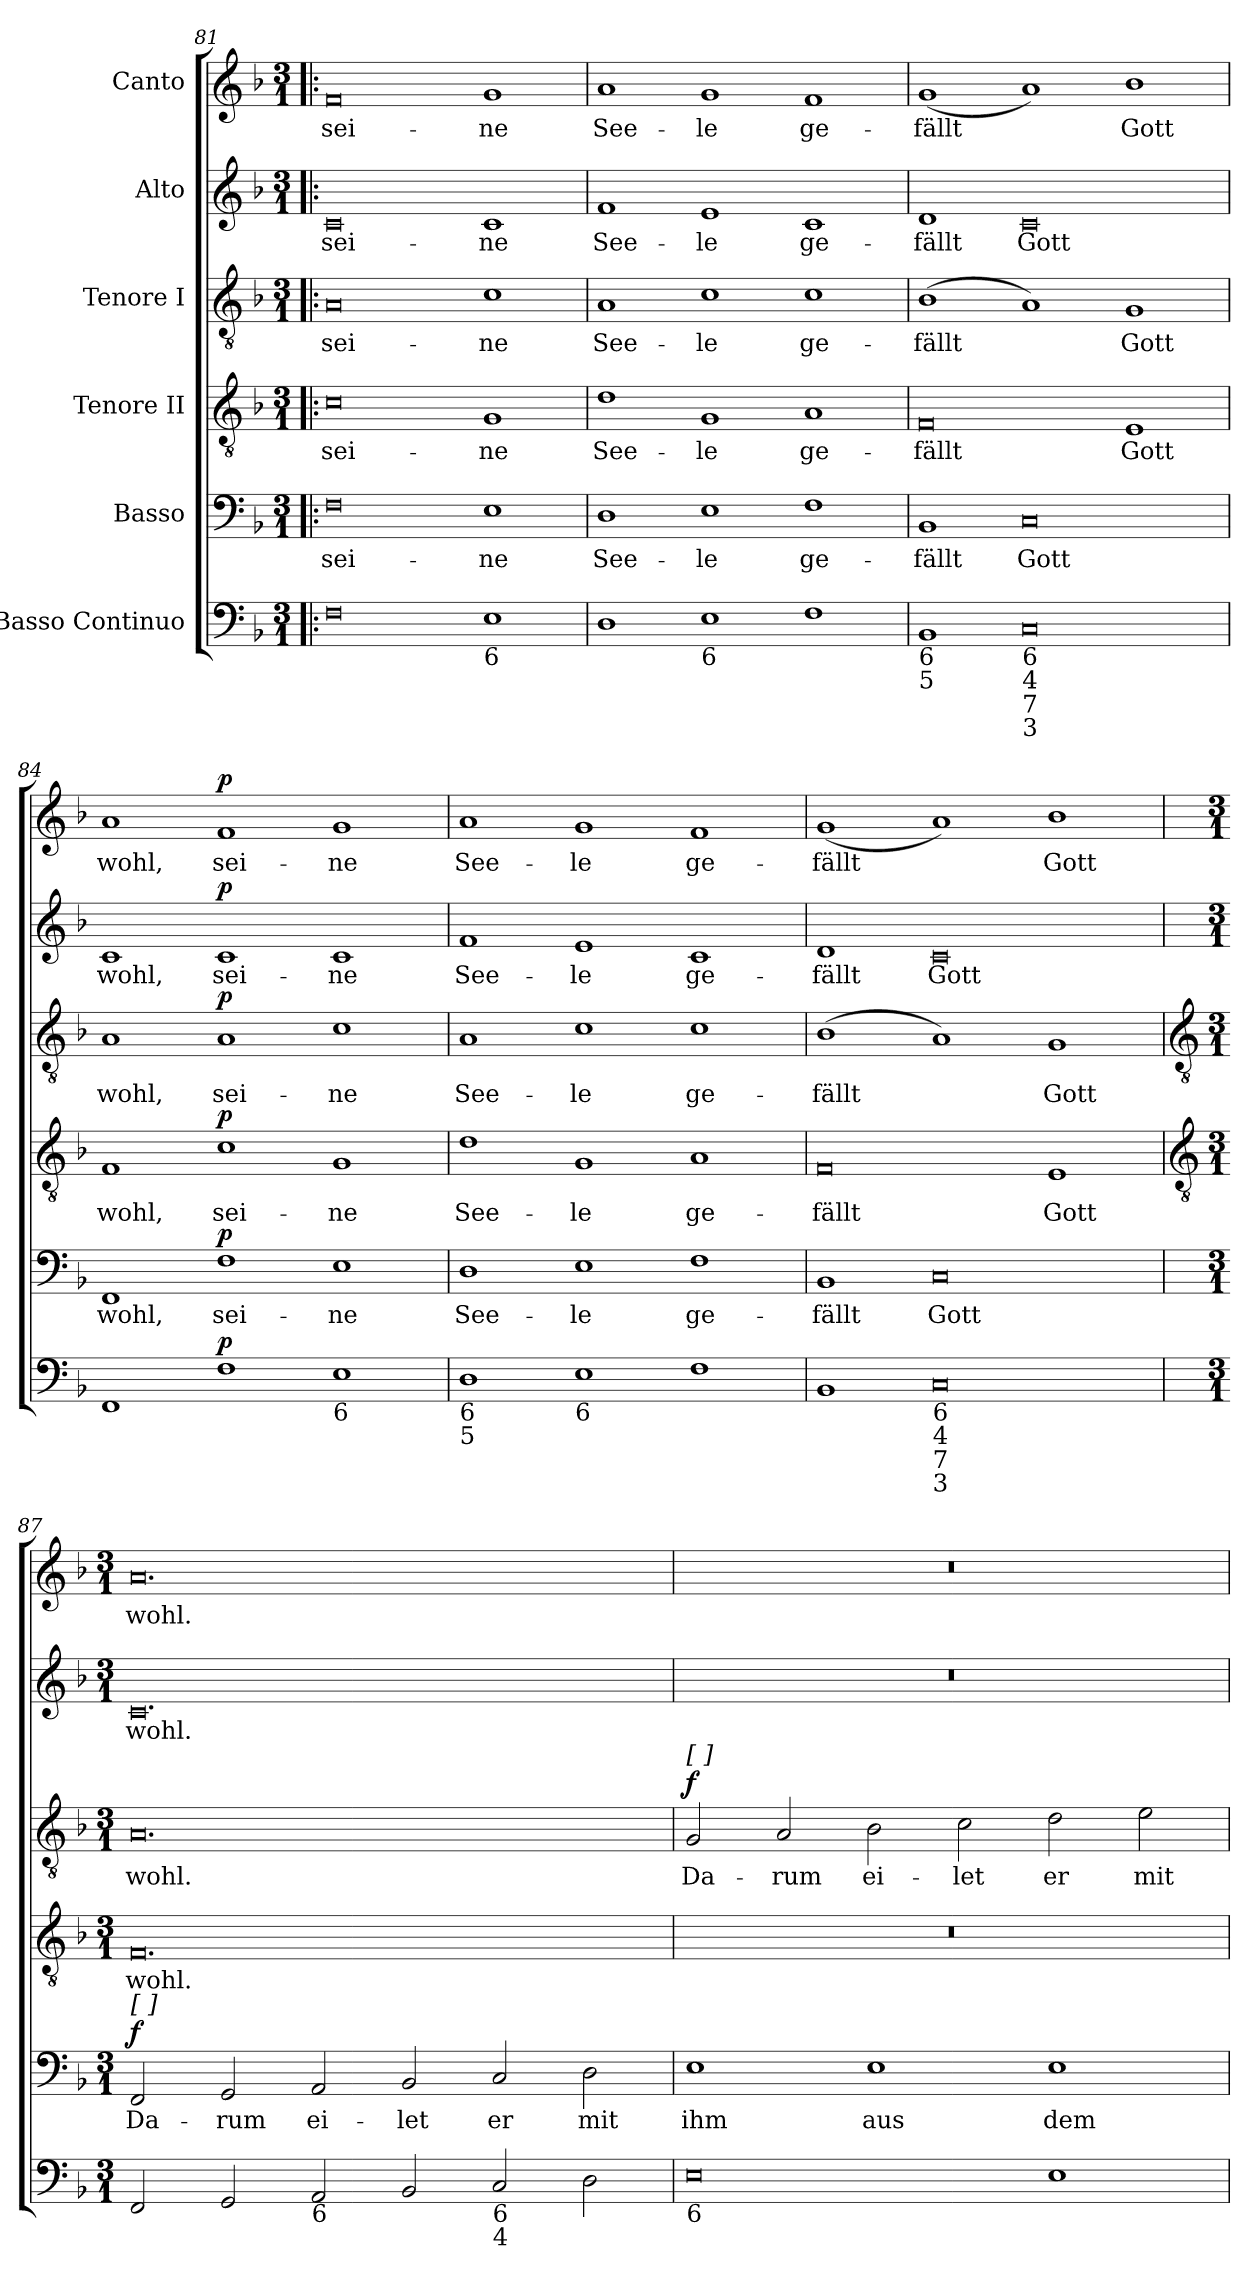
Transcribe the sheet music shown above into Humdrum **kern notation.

**kern	**dynam	**kern	**text	**dynam	**kern	**text	**dynam	**kern	**text	**dynam	**kern	**text	**dynam	**kern	**text	**dynam
*part6	*part6	*part5	*part5	*part5	*part4	*part4	*part4	*part3	*part3	*part3	*part2	*part2	*part2	*part1	*part1	*part1
*staff6	*staff6	*staff5	*staff5	*staff5	*staff4	*staff4	*staff4	*staff3	*staff3	*staff3	*staff2	*staff2	*staff2	*staff1	*staff1	*staff1
*I"Basso Continuo	*	*I"Basso	*	*	*I"Tenore II	*	*	*I"Tenore I	*	*	*I"Alto	*	*	*I"Canto	*	*
*clefF4	*	*clefF4	*	*	*clefGv2	*	*	*clefGv2	*	*	*clefG2	*	*	*clefG2	*	*
*k[b-]	*	*k[b-]	*	*	*k[b-]	*	*	*k[b-]	*	*	*k[b-]	*	*	*k[b-]	*	*
*F:	*	*F:	*	*	*F:	*	*	*F:	*	*	*F:	*	*	*F:	*	*
*M3/1	*	*M3/1	*	*	*M3/1	*	*	*M3/1	*	*	*M3/1	*	*	*M3/1	*	*
=81!|:	=81!|:	=81!|:	=81!|:	=81!|:	=81!|:	=81!|:	=81!|:	=81!|:	=81!|:	=81!|:	=81!|:	=81!|:	=81!|:	=81!|:	=81!|:	=81!|:
!	!	!	!LO:LY:b	!	!	!LO:LY:b	!	!	!LO:LY:b	!	!	!LO:LY:b	!	!	!LO:LY:b	!
0F	.	0F	sei-	.	0c	sei-	.	0A	sei-	.	0c	sei-	.	0f	sei-	.
!LO:TX:b:t=6	!	!	!	!	!	!	!	!	!	!	!	!	!	!	!	!
!	!	!	!LO:LY:b	!	!	!LO:LY:b	!	!	!LO:LY:b	!	!	!LO:LY:b	!	!	!LO:LY:b	!
1E	.	1E	-ne	.	1G	-ne	.	1c	-ne	.	1c	-ne	.	1g	-ne	.
=82	=82	=82	=82	=82	=82	=82	=82	=82	=82	=82	=82	=82	=82	=82	=82	=82
!	!	!	!LO:LY:b	!	!	!LO:LY:b	!	!	!LO:LY:b	!	!	!LO:LY:b	!	!	!LO:LY:b	!
1D	.	1D	See-	.	1d	See-	.	1A	See-	.	1f	See-	.	1a	See-	.
!LO:TX:b:t=6	!	!	!	!	!	!	!	!	!	!	!	!	!	!	!	!
!	!	!	!LO:LY:b	!	!	!LO:LY:b	!	!	!LO:LY:b	!	!	!LO:LY:b	!	!	!LO:LY:b	!
1E	.	1E	-le	.	1G	-le	.	1c	-le	.	1e	-le	.	1g	-le	.
!	!	!	!LO:LY:b	!	!	!LO:LY:b	!	!	!LO:LY:b	!	!	!LO:LY:b	!	!	!LO:LY:b	!
1F	.	1F	ge-	.	1A	ge-	.	1c	ge-	.	1c	ge-	.	1f	ge-	.
=83	=83	=83	=83	=83	=83	=83	=83	=83	=83	=83	=83	=83	=83	=83	=83	=83
!LO:TX:b:t=6\n5	!	!	!	!	!	!	!	!	!	!	!	!	!	!	!	!
!	!	!	!LO:LY:b	!	!	!LO:LY:b	!	!	!LO:LY:b	!	!	!LO:LY:b	!	!	!LO:LY:b	!
1BB-	.	1BB-	-fällt	.	0F	-fällt	.	(<1B-	-fällt	.	1d	-fällt	.	(<1g	-fällt	.
!LO:TX:b:t=6\n4	!	!	!	!	!	!	!	!	!	!	!	!	!	!	!	!
!LO:TX:b:t=7\n3	!	!	!	!	!	!	!	!	!	!	!	!	!	!	!	!
!	!	!	!LO:LY:b	!	!	!	!	!	!	!	!	!LO:LY:b	!	!	!	!
0C	.	0C	Gott	.	.	.	.	1A)	.	.	0c	Gott	.	1a)	.	.
!	!	!	!	!	!	!LO:LY:b	!	!	!LO:LY:b	!	!	!	!	!	!LO:LY:b	!
.	.	.	.	.	1E	Gott	.	1G	Gott	.	.	.	.	1b-	Gott	.
=84	=84	=84	=84	=84	=84	=84	=84	=84	=84	=84	=84	=84	=84	=84	=84	=84
!	!	!	!LO:LY:b	!	!	!LO:LY:b	!	!	!LO:LY:b	!	!	!LO:LY:b	!	!	!LO:LY:b	!
1FF	.	1FF	wohl,	.	1F	wohl,	.	1A	wohl,	.	1c	wohl,	.	1a	wohl,	.
!	!LO:DY:a	!	!LO:LY:b	!LO:DY:a	!	!LO:LY:b	!LO:DY:a	!	!LO:LY:b	!LO:DY:a	!	!LO:LY:b	!LO:DY:a	!	!LO:LY:b	!LO:DY:a
1F	p	1F	sei-	p	1c	sei-	p	1A	sei-	p	1c	sei-	p	1f	sei-	p
!LO:TX:b:t=6	!	!	!	!	!	!	!	!	!	!	!	!	!	!	!	!
!	!	!	!LO:LY:b	!	!	!LO:LY:b	!	!	!LO:LY:b	!	!	!LO:LY:b	!	!	!LO:LY:b	!
1E	.	1E	-ne	.	1G	-ne	.	1c	-ne	.	1c	-ne	.	1g	-ne	.
=85	=85	=85	=85	=85	=85	=85	=85	=85	=85	=85	=85	=85	=85	=85	=85	=85
!LO:TX:b:t=6\n5	!	!	!	!	!	!	!	!	!	!	!	!	!	!	!	!
!	!	!	!LO:LY:b	!	!	!LO:LY:b	!	!	!LO:LY:b	!	!	!LO:LY:b	!	!	!LO:LY:b	!
1D	.	1D	See-	.	1d	See-	.	1A	See-	.	1f	See-	.	1a	See-	.
!LO:TX:b:t=6	!	!	!	!	!	!	!	!	!	!	!	!	!	!	!	!
!	!	!	!LO:LY:b	!	!	!LO:LY:b	!	!	!LO:LY:b	!	!	!LO:LY:b	!	!	!LO:LY:b	!
1E	.	1E	-le	.	1G	-le	.	1c	-le	.	1e	-le	.	1g	-le	.
!	!	!	!LO:LY:b	!	!	!LO:LY:b	!	!	!LO:LY:b	!	!	!LO:LY:b	!	!	!LO:LY:b	!
1F	.	1F	ge-	.	1A	ge-	.	1c	ge-	.	1c	ge-	.	1f	ge-	.
=86	=86	=86	=86	=86	=86	=86	=86	=86	=86	=86	=86	=86	=86	=86	=86	=86
!	!	!	!LO:LY:b	!	!	!LO:LY:b	!	!	!LO:LY:b	!	!	!LO:LY:b	!	!	!LO:LY:b	!
1BB-	.	1BB-	-fällt	.	0F	-fällt	.	(<1B-	-fällt	.	1d	-fällt	.	(<1g	-fällt	.
!LO:TX:b:t=6\n4	!	!	!	!	!	!	!	!	!	!	!	!	!	!	!	!
!LO:TX:b:t=7\n3	!	!	!	!	!	!	!	!	!	!	!	!	!	!	!	!
!	!	!	!LO:LY:b	!	!	!	!	!	!	!	!	!LO:LY:b	!	!	!	!
0C	.	0C	Gott	.	.	.	.	1A)	.	.	0c	Gott	.	1a)	.	.
!	!	!	!	!	!	!LO:LY:b	!	!	!LO:LY:b	!	!	!	!	!	!LO:LY:b	!
.	.	.	.	.	1E	Gott	.	1G	Gott	.	.	.	.	1b-	Gott	.
!!LO:LB:g=z
=87	=87	=87	=87	=87	=87	=87	=87	=87	=87	=87	=87	=87	=87	=87	=87	=87
*	*	*	*	*	*clefGv2	*	*	*clefGv2	*	*	*	*	*	*	*	*
*M3/1	*	*M3/1	*	*	*M3/1	*	*	*M3/1	*	*	*M3/1	*	*	*M3/1	*	*
!	!	!LO:TX:a:t=[   ]	!	!	!	!	!	!	!	!	!	!	!	!	!	!
!	!	!	!LO:LY:b	!LO:DY:a	!	!LO:LY:b	!	!	!LO:LY:b	!	!	!LO:LY:b	!	!	!LO:LY:b	!
2FF	.	2FF	Da-	f	0.F	wohl.	.	0.A	wohl.	.	0.c	wohl.	.	0.a	wohl.	.
!	!	!	!LO:LY:b	!	!	!	!	!	!	!	!	!	!	!	!	!
2GG	.	2GG	-rum	.	.	.	.	.	.	.	.	.	.	.	.	.
!LO:TX:b:t=6	!	!	!	!	!	!	!	!	!	!	!	!	!	!	!	!
!	!	!	!LO:LY:b	!	!	!	!	!	!	!	!	!	!	!	!	!
2AA	.	2AA	ei-	.	.	.	.	.	.	.	.	.	.	.	.	.
!	!	!	!LO:LY:b	!	!	!	!	!	!	!	!	!	!	!	!	!
2BB-	.	2BB-	-let	.	.	.	.	.	.	.	.	.	.	.	.	.
!LO:TX:b:t=6\n4	!	!	!	!	!	!	!	!	!	!	!	!	!	!	!	!
!	!	!	!LO:LY:b	!	!	!	!	!	!	!	!	!	!	!	!	!
2C	.	2C	er	.	.	.	.	.	.	.	.	.	.	.	.	.
!	!	!	!LO:LY:b	!	!	!	!	!	!	!	!	!	!	!	!	!
2D	.	2D	mit	.	.	.	.	.	.	.	.	.	.	.	.	.
=88	=88	=88	=88	=88	=88	=88	=88	=88	=88	=88	=88	=88	=88	=88	=88	=88
!	!	!	!	!	!	!	!	!LO:TX:a:t=[   ]	!	!	!	!	!	!	!	!
!LO:TX:b:t=6	!	!	!	!	!	!	!	!	!	!	!	!	!	!	!	!
!	!	!	!LO:LY:b	!	!	!	!	!	!LO:LY:b	!LO:DY:a	!	!	!	!	!	!
0E	.	1E	ihm	.	0.r	.	.	2G	Da-	f	0.r	.	.	0.r	.	.
!	!	!	!	!	!	!	!	!	!LO:LY:b	!	!	!	!	!	!	!
.	.	.	.	.	.	.	.	2A	-rum	.	.	.	.	.	.	.
!	!	!	!LO:LY:b	!	!	!	!	!	!LO:LY:b	!	!	!	!	!	!	!
.	.	1E	aus	.	.	.	.	2B-	ei-	.	.	.	.	.	.	.
!	!	!	!	!	!	!	!	!	!LO:LY:b	!	!	!	!	!	!	!
.	.	.	.	.	.	.	.	2c	-let	.	.	.	.	.	.	.
!	!	!	!LO:LY:b	!	!	!	!	!	!LO:LY:b	!	!	!	!	!	!	!
1E	.	1E	dem	.	.	.	.	2d	er	.	.	.	.	.	.	.
!	!	!	!	!	!	!	!	!	!LO:LY:b	!	!	!	!	!	!	!
.	.	.	.	.	.	.	.	2e	mit	.	.	.	.	.	.	.
=	=	=	=	=	=	=	=	=	=	=	=	=	=	=	=	=
*-	*-	*-	*-	*-	*-	*-	*-	*-	*-	*-	*-	*-	*-	*-	*-	*-
